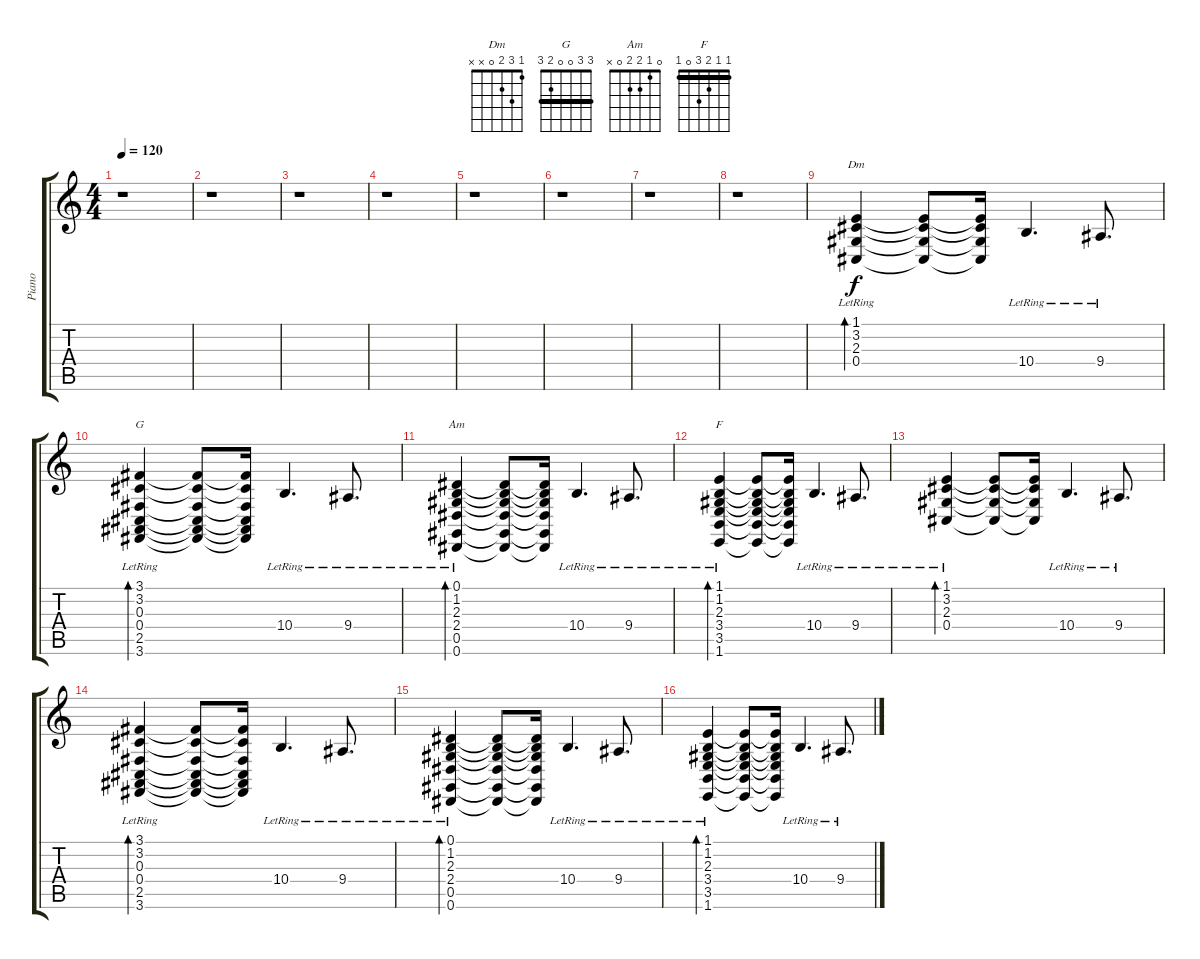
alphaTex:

\track ("Piano" "Piano") {instrument acousticgrandpiano}
\staff {score tabs}
\tuning (Eb4 Bb3 Gb3 Db3 Ab2 Eb2) {hide}
\chord ("Dm" 1 3 2 0 x x)
\chord ("G" 3 3 0 0 2 3) {barre 3}
\chord ("Am" 0 1 2 2 0 x)
\chord ("F" 1 1 2 3 0 1) {barre 1}
\ts (4 4)
\tempo 120
\clef g2
\ks c
r.1{dy f} |
r.1 |
r.1 |
r.1 |
r.1 |
r.1 |
r.1 |
r.1 |
(1.1{lr} 3.2 2.3 0.4{lr}).4{bd 240 ch "Dm"} (1.1{t} 3.2{t} 2.3{t} 0.4{t}).8 (1.1{t} 3.2{t} 2.3{t} 0.4{t}).16 10.4{lr}.4{d} 9.4{lr}.8{d} |
(3.1 3.2{lr} 0.3 0.4{lr} 2.5{lr} 3.6).4{bd 240 ch "G"} (3.1{t} 3.2{t} 0.3{t} 0.4{t} 2.5{t} 3.6{t}).8 (3.1{t} 3.2{t} 0.3{t} 0.4{t} 2.5{t} 3.6{t}).16 10.4{lr}.4{d} 9.4{lr}.8{d} |
(0.1 1.2 2.3 2.4 0.5{lr} 0.6).4{bd 240 ch "Am"} (0.1{t} 1.2{t} 2.3{t} 2.4{t} 0.5{t} 0.6{t}).8 (0.1{t} 1.2{t} 2.3{t} 2.4{t} 0.5{t} 0.6{t}).16 10.4{lr}.4{d} 9.4{lr}.8{d} |
(1.1 1.2{lr} 2.3 3.4 3.5{lr} 1.6).4{bd 240 ch "F"} (1.1{t} 1.2{t} 2.3{t} 3.4{t} 3.5{t} 1.6{t}).8 (1.1{t} 1.2{t} 2.3{t} 3.4{t} 3.5{t} 1.6{t}).16 10.4{lr}.4{d} 9.4{lr}.8{d} |
(1.1{lr} 3.2 2.3 0.4{lr}).4{bd 240} (1.1{t} 3.2{t} 2.3{t} 0.4{t}).8 (1.1{t} 3.2{t} 2.3{t} 0.4{t}).16 10.4{lr}.4{d} 9.4{lr}.8{d} |
(3.1 3.2{lr} 0.3 0.4{lr} 2.5{lr} 3.6).4{bd 240} (3.1{t} 3.2{t} 0.3{t} 0.4{t} 2.5{t} 3.6{t}).8 (3.1{t} 3.2{t} 0.3{t} 0.4{t} 2.5{t} 3.6{t}).16 10.4{lr}.4{d} 9.4{lr}.8{d} |
(0.1 1.2 2.3 2.4 0.5{lr} 0.6).4{bd 240} (0.1{t} 1.2{t} 2.3{t} 2.4{t} 0.5{t} 0.6{t}).8 (0.1{t} 1.2{t} 2.3{t} 2.4{t} 0.5{t} 0.6{t}).16 10.4{lr}.4{d} 9.4{lr}.8{d} |
(1.1 1.2{lr} 2.3 3.4 3.5{lr} 1.6).4{bd 240} (1.1{t} 1.2{t} 2.3{t} 3.4{t} 3.5{t} 1.6{t}).8 (1.1{t} 1.2{t} 2.3{t} 3.4{t} 3.5{t} 1.6{t}).16 10.4{lr}.4{d} 9.4{lr}.8{d}
